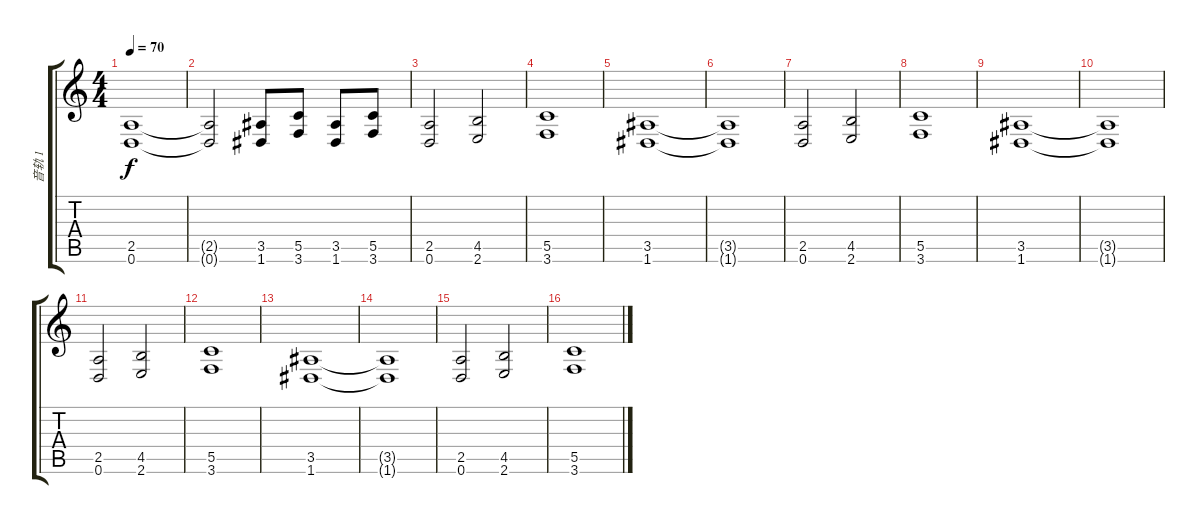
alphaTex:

\track ("音轨 1" "音轨 1") {instrument distortionguitar}
\staff {score tabs}
\tuning (D4 A3 F3 C3 G2 D2) {hide}
\ts (4 4)
\tempo 70
\clef g2
\ks c
(2.5 0.6).1{dy f} |
(2.5{t} 0.6{t}).2 (3.5 1.6).8 (5.5 3.6).8 (3.5 1.6).8 (5.5 3.6).8 |
(2.5 0.6).2 (4.5 2.6).2 |
(5.5 3.6).1 |
(3.5 1.6).1 |
(3.5{t} 1.6{t}).1 |
(2.5 0.6).2 (4.5 2.6).2 |
(5.5 3.6).1 |
(3.5 1.6).1 |
(3.5{t} 1.6{t}).1 |
(2.5 0.6).2 (4.5 2.6).2 |
(5.5 3.6).1 |
(3.5 1.6).1 |
(3.5{t} 1.6{t}).1 |
(2.5 0.6).2 (4.5 2.6).2 |
(5.5 3.6).1
